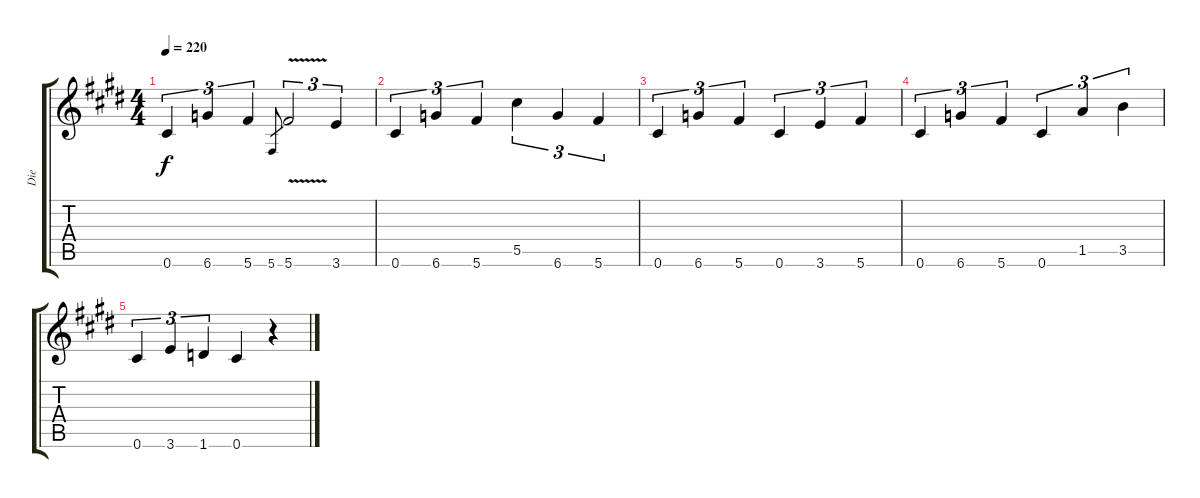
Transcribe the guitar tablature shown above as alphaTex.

\track ("Die" "Die") {instrument distortionguitar}
\staff {score tabs}
\tuning (Eb4 Bb3 Gb3 Db3 Ab2 Db2) {hide}
\ts (4 4)
\tempo 220
\clef g2
\ks c#minor
0.6.4{tu (3 2) ot 8vb dy f} 6.6.4{tu (3 2) ot 8vb} 5.6.4{tu (3 2) ot 8vb} 5.6.8{gr} 5.6{v}.2{tu (3 2) ot 8vb} 3.6.4{tu (3 2) ot 8vb} |
0.6.4{tu (3 2) ot 8vb} 6.6.4{tu (3 2) ot 8vb} 5.6.4{tu (3 2) ot 8vb} 5.5.4{tu (3 2) ot 8vb} 6.6.4{tu (3 2) ot 8vb} 5.6.4{tu (3 2) ot 8vb} |
0.6.4{tu (3 2) ot 8vb} 6.6.4{tu (3 2) ot 8vb} 5.6.4{tu (3 2) ot 8vb} 0.6.4{tu (3 2) ot 8vb} 3.6.4{tu (3 2) ot 8vb} 5.6.4{tu (3 2) ot 8vb} |
0.6.4{tu (3 2) ot 8vb} 6.6.4{tu (3 2) ot 8vb} 5.6.4{tu (3 2) ot 8vb} 0.6.4{tu (3 2) ot 8vb} 1.5.4{tu (3 2) ot 8vb} 3.5.4{tu (3 2) ot 8vb} |
0.6.4{tu (3 2) ot 8vb} 3.6.4{tu (3 2) ot 8vb} 1.6.4{tu (3 2) ot 8vb} 0.6.4{ot 8vb} r.4{ot 8vb}
